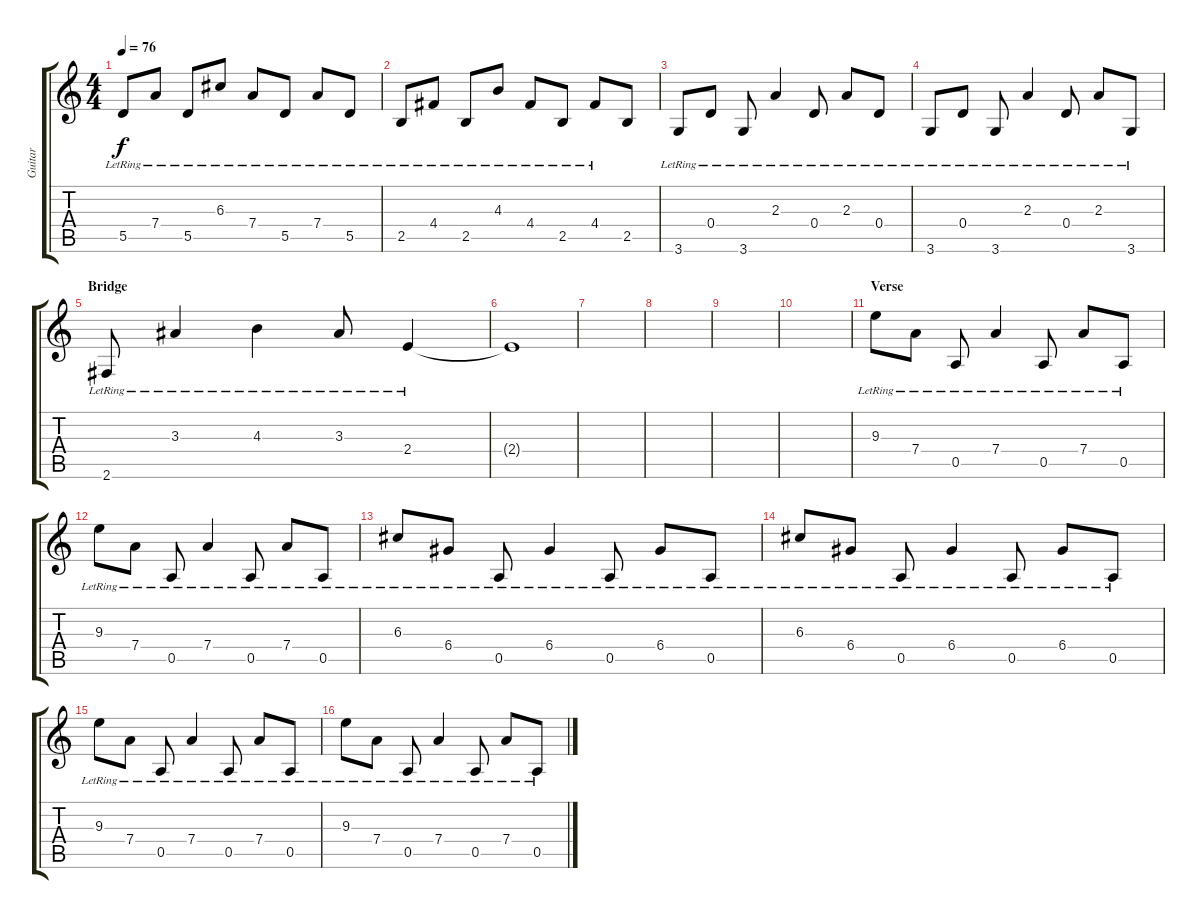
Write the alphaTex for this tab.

\track ("Guitar" "Guitar") {instrument electricguitarjazz}
\staff {score tabs}
\tuning (E4 B3 G3 D3 A2 E2) {hide}
\ts (4 4)
\tempo 76
\clef g2
\ks c
5.5{lr}.8{dy f} 7.4{lr}.8 5.5{lr}.8 6.3{lr}.8 7.4{lr}.8 5.5{lr}.8 7.4{lr}.8 5.5{lr}.8 |
2.5{lr}.8 4.4{lr}.8 2.5{lr}.8 4.3{lr}.8 4.4{lr}.8 2.5{lr}.8 4.4{lr}.8 2.5.8 |
3.6{lr}.8 0.4{lr}.8 3.6{lr}.8 2.3{lr}.4 0.4{lr}.8 2.3{lr}.8 0.4{lr}.8 |
3.6{lr}.8 0.4{lr}.8 3.6{lr}.8 2.3{lr}.4 0.4{lr}.8 2.3{lr}.8 3.6{lr}.8 |
\section ("" "Bridge")
2.6{lr}.8 3.3{lr}.4 4.3{lr}.4 3.3{lr}.8 2.4{lr}.4 |
2.4{t}.1 |
|
|
|
|
\section ("" "Verse")
9.3{lr}.8 7.4{lr}.8 0.5{lr}.8 7.4{lr}.4 0.5{lr}.8 7.4{lr}.8 0.5{lr}.8 |
9.3{lr}.8 7.4{lr}.8 0.5{lr}.8 7.4{lr}.4 0.5{lr}.8 7.4{lr}.8 0.5{lr}.8 |
6.3{lr}.8 6.4{lr}.8 0.5{lr}.8 6.4{lr}.4 0.5{lr}.8 6.4{lr}.8 0.5{lr}.8 |
6.3{lr}.8 6.4{lr}.8 0.5{lr}.8 6.4{lr}.4 0.5{lr}.8 6.4{lr}.8 0.5{lr}.8 |
9.3{lr}.8 7.4{lr}.8 0.5{lr}.8 7.4{lr}.4 0.5{lr}.8 7.4{lr}.8 0.5{lr}.8 |
9.3{lr}.8 7.4{lr}.8 0.5{lr}.8 7.4{lr}.4 0.5{lr}.8 7.4{lr}.8 0.5{lr}.8
